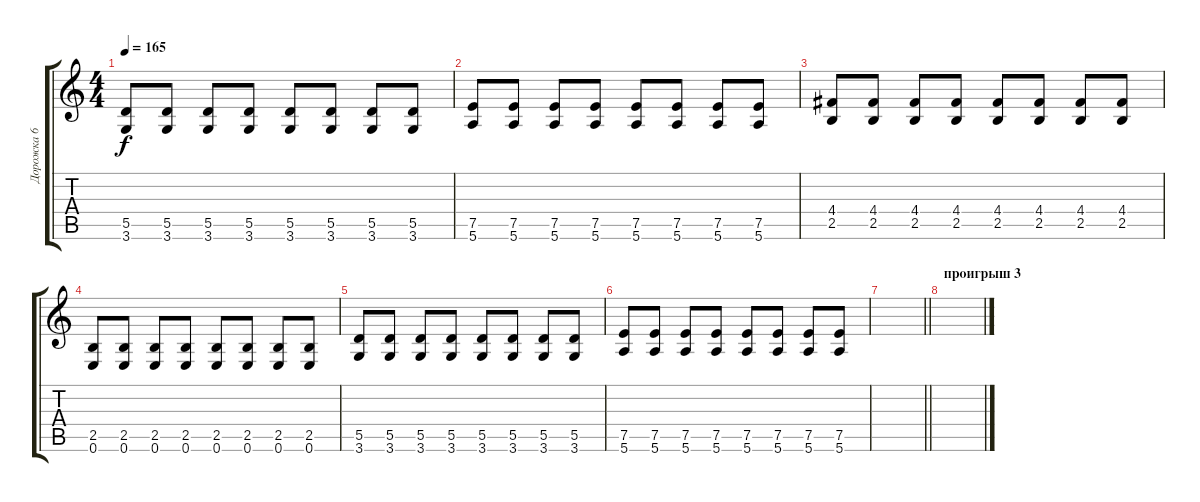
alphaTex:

\track ("Дорожка 6" "Дорожка 6") {instrument overdrivenguitar}
\staff {score tabs}
\tuning (E4 B3 G3 D3 A2 E2) {hide}
\ts (4 4)
\tempo 165
\clef g2
\ks c
(5.5 3.6).8{dy f} (5.5 3.6).8 (5.5 3.6).8 (5.5 3.6).8 (5.5 3.6).8 (5.5 3.6).8 (5.5 3.6).8 (5.5 3.6).8 |
(7.5 5.6).8 (7.5 5.6).8 (7.5 5.6).8 (7.5 5.6).8 (7.5 5.6).8 (7.5 5.6).8 (7.5 5.6).8 (7.5 5.6).8 |
(4.4 2.5).8 (4.4 2.5).8 (4.4 2.5).8 (4.4 2.5).8 (4.4 2.5).8 (4.4 2.5).8 (4.4 2.5).8 (4.4 2.5).8 |
(2.5 0.6).8 (2.5 0.6).8 (2.5 0.6).8 (2.5 0.6).8 (2.5 0.6).8 (2.5 0.6).8 (2.5 0.6).8 (2.5 0.6).8 |
(5.5 3.6).8 (5.5 3.6).8 (5.5 3.6).8 (5.5 3.6).8 (5.5 3.6).8 (5.5 3.6).8 (5.5 3.6).8 (5.5 3.6).8 |
(7.5 5.6).8 (7.5 5.6).8 (7.5 5.6).8 (7.5 5.6).8 (7.5 5.6).8 (7.5 5.6).8 (7.5 5.6).8 (7.5 5.6).8 |
\barLineRight lightlight
|
\section ("" "проигрыш 3")
